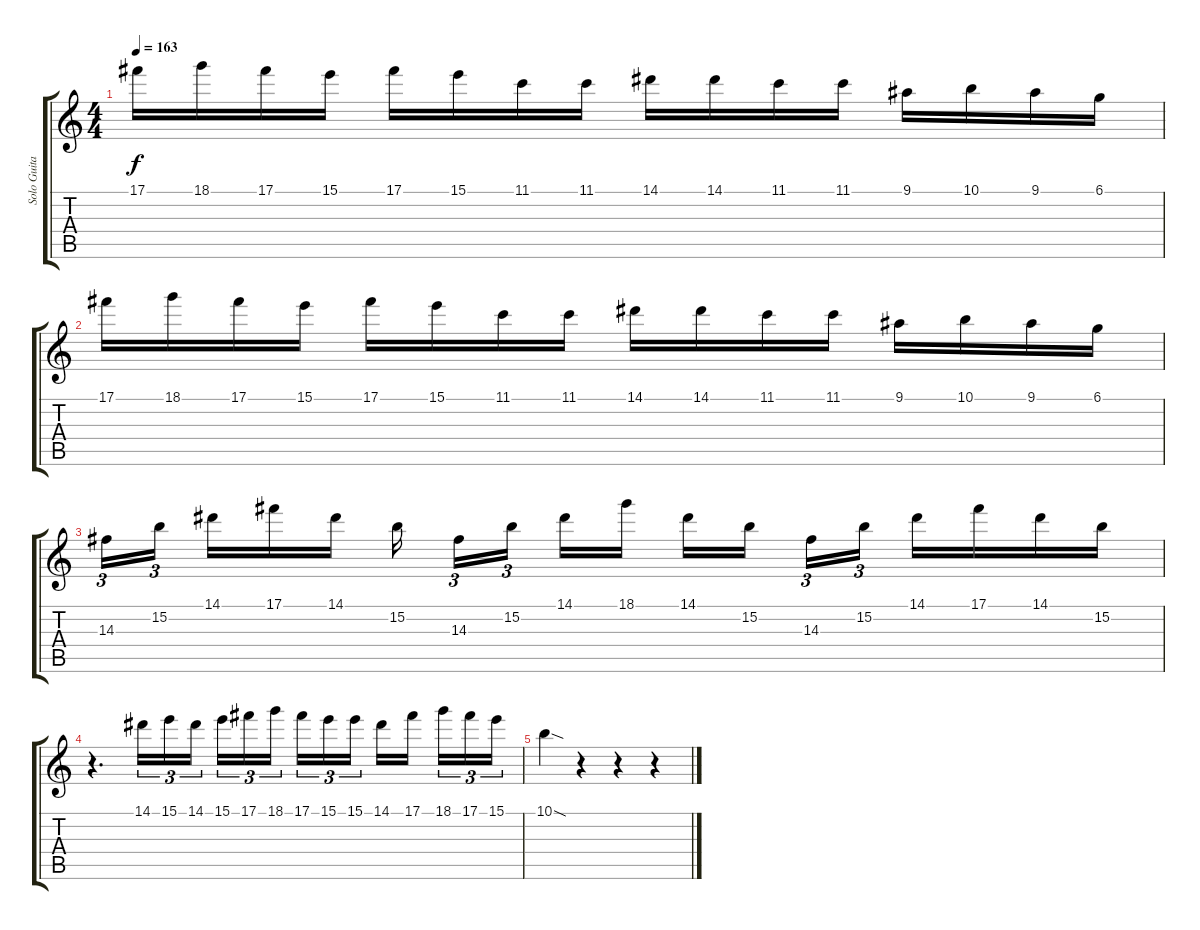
\track ("Solo Guitar Octave effect" "Solo Guita") {instrument overdrivenguitar}
\staff {score tabs}
\tuning (Db4 Ab3 E3 B2 Gb2 B1) {hide}
\ts (4 4)
\tempo 163
\clef g2
\ks c
17.1.16{dy f} 18.1.16 17.1.16 15.1.16 17.1.16 15.1.16 11.1.16 11.1.16 14.1.16 14.1.16 11.1.16 11.1.16 9.1.16 10.1.16 9.1.16 6.1.16 |
17.1.16 18.1.16 17.1.16 15.1.16 17.1.16 15.1.16 11.1.16 11.1.16 14.1.16 14.1.16 11.1.16 11.1.16 9.1.16 10.1.16 9.1.16 6.1.16 |
14.3.16{tu (3 2)} 15.2.16{tu (3 2) beam splitsecondary} 14.1.16 17.1.16 14.1.16 15.2.16{beam splitsecondary} 14.3.16{tu (3 2)} 15.2.16{tu (3 2) beam splitsecondary} 14.1.16 18.1.16 14.1.16 15.2.16{beam splitsecondary} 14.3.16{tu (3 2)} 15.2.16{tu (3 2)} 14.1.16 17.1.16 14.1.16 15.2.16 |
r.4{d} 14.1.16{tu (3 2)} 15.1.16{tu (3 2)} 14.1.16{tu (3 2)} 15.1.16{tu (3 2)} 17.1.16{tu (3 2)} 18.1.16{tu (3 2) beam splitsecondary} 17.1.16{tu (3 2)} 15.1.16{tu (3 2)} 15.1.16{tu (3 2)} 14.1.16 17.1.16{beam splitsecondary} 18.1.16{tu (3 2)} 17.1.16{tu (3 2)} 15.1.16{tu (3 2)} |
10.1{sod}.4 r.4 r.4 r.4
